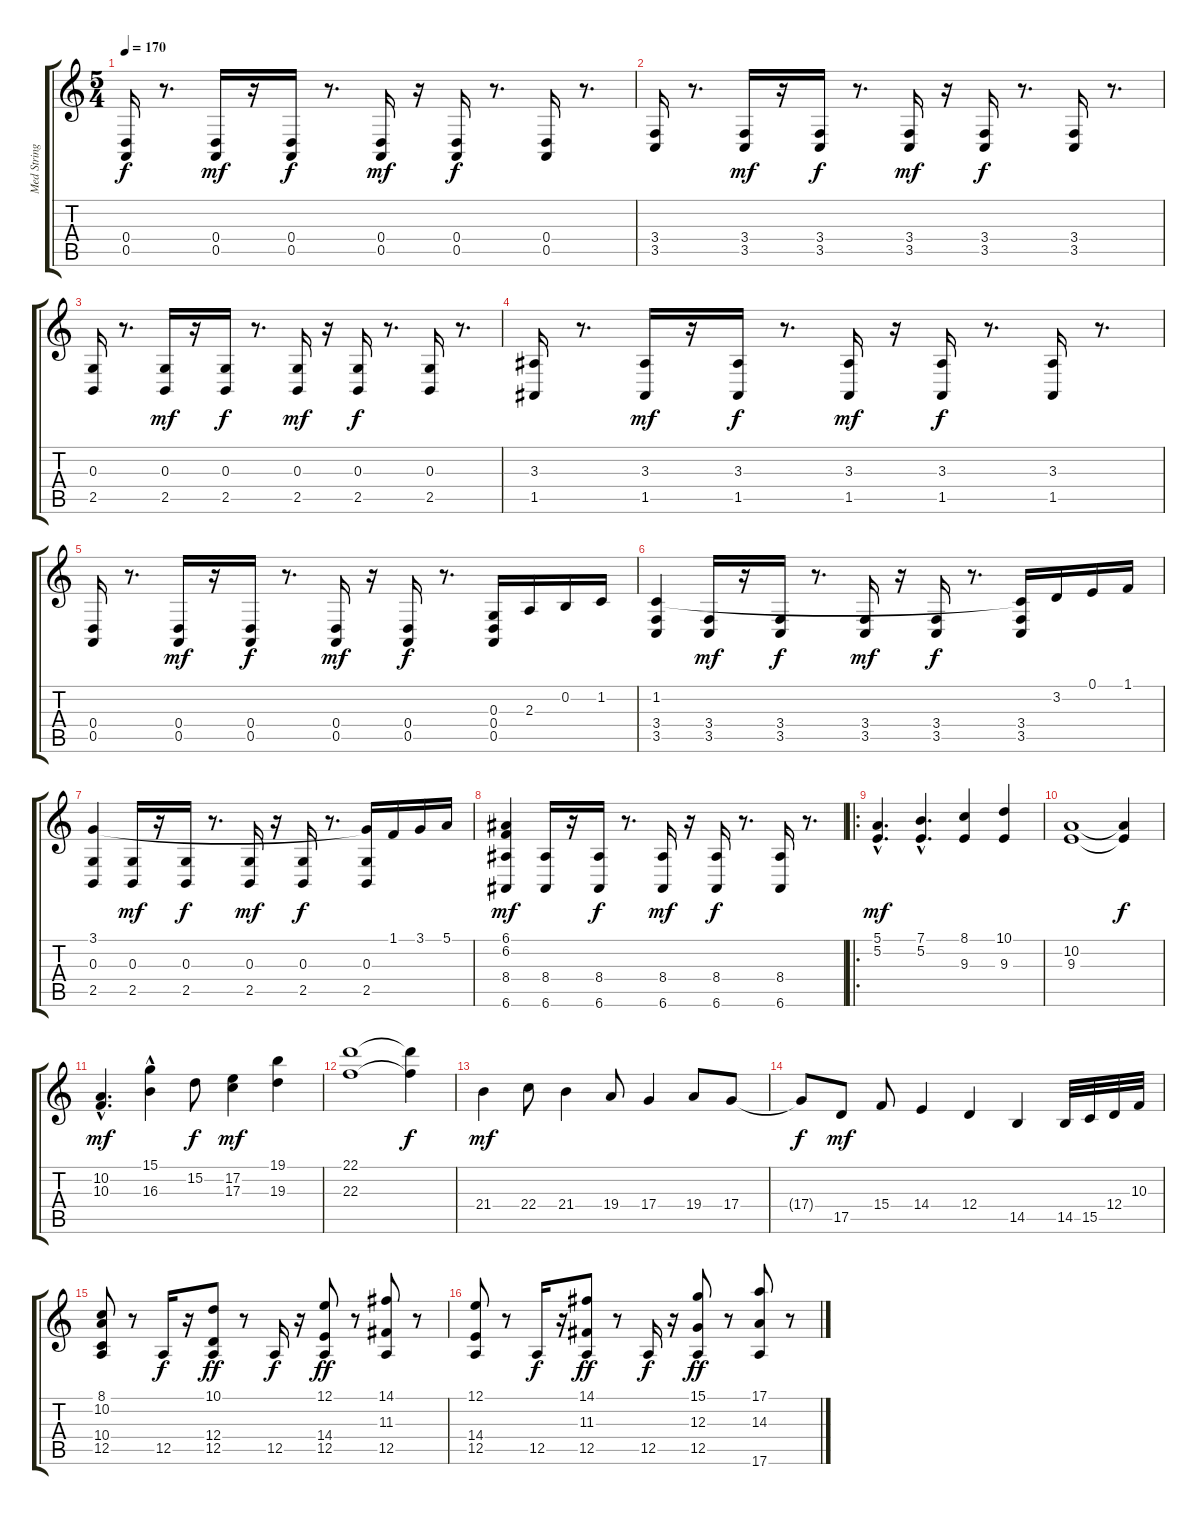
\track ("Med Strings" "Med String") {instrument stringensemble1}
\staff {score tabs}
\tuning (E4 B3 G3 D3 A2 E2) {hide}
\ts (5 4)
\tempo 170
\clef g2
\ks c
(0.4 0.5).16{dy f instrument stringensemble1} r.8{d} (0.4 0.5).16{dy mf} r.16 (0.4 0.5).16{dy f} r.8{d} (0.4 0.5).16{dy mf} r.16 (0.4 0.5).16{dy f} r.8{d} (0.4 0.5).16 r.8{d} |
(3.4 3.5).16 r.8{d} (3.4 3.5).16{dy mf} r.16 (3.4 3.5).16{dy f} r.8{d} (3.4 3.5).16{dy mf} r.16 (3.4 3.5).16{dy f} r.8{d} (3.4 3.5).16 r.8{d} |
(0.3 2.5).16 r.8{d} (0.3 2.5).16{dy mf} r.16 (0.3 2.5).16{dy f} r.8{d} (0.3 2.5).16{dy mf} r.16 (0.3 2.5).16{dy f} r.8{d} (0.3 2.5).16 r.8{d} |
(3.3 1.5).16 r.8{d} (3.3 1.5).16{dy mf} r.16 (3.3 1.5).16{dy f} r.8{d} (3.3 1.5).16{dy mf} r.16 (3.3 1.5).16{dy f} r.8{d} (3.3 1.5).16 r.8{d} |
(0.4 0.5).16 r.8{d} (0.4 0.5).16{dy mf} r.16 (0.4 0.5).16{dy f} r.8{d} (0.4 0.5).16{dy mf} r.16 (0.4 0.5).16{dy f} r.8{d} (0.3 0.4 0.5).16 2.3.16 0.2.16 1.2.16 |
(1.2 3.4 3.5).4 (3.4 3.5).16{dy mf} r.16 (3.4 3.5).16{dy f} r.8{d} (3.4 3.5).16{dy mf} r.16 (3.4 3.5).16{dy f} r.8{d} (1.2{t} 3.4 3.5).16 3.2.16 0.1.16 1.1.16 |
(3.1 0.3 2.5).4 (0.3 2.5).16{dy mf} r.16 (0.3 2.5).16{dy f} r.8{d} (0.3 2.5).16{dy mf} r.16 (0.3 2.5).16{dy f} r.8{d} (3.1{t} 0.3 2.5).16 1.1.16 3.1.16 5.1.16 |
(6.1 6.2 8.4 6.6).4{dy mf} (8.4 6.6).16 r.16 (8.4 6.6).16{dy f} r.8{d} (8.4 6.6).16{dy mf} r.16 (8.4 6.6).16{dy f} r.8{d} (8.4 6.6).16 r.8{d} |
\ro
(5.1{hac} 5.2{hac}).4{d dy mf} (7.1{hac} 5.2{hac}).4{d} (8.1 9.3).4 (10.1 9.3).4 |
(10.2 9.3).1 (10.2{t} 9.3{t}).4{dy f} |
(10.2 10.3{hac}).4{d dy mf} (15.1 16.3{hac}).4 15.2.8{dy f} (17.2 17.3).4{dy mf} (19.1 19.3).4 |
(22.1 22.3).1 (22.1{t} 22.3{t}).4{dy f} |
21.4.4{dy mf} 22.4.8 21.4.4 19.4.8 17.4.4 19.4.8 17.4.8 |
17.4{t}.8{dy f} 17.5.8{dy mf} 15.4.8 14.4.4 12.4.4 14.5.4 14.5.32 15.5.32 12.4.32 10.3.32 |
(8.1 10.2 10.4 12.5).8 r.8 12.5.16{dy f} r.16 (10.1 12.4 12.5).8{dy ff} r.8 12.5.16{dy f} r.16 (12.1 14.4 12.5).8{dy ff} r.8 (14.1 11.3 12.5).8 r.8 |
(12.1 14.4 12.5).8 r.8 12.5.16{dy f} r.16 (14.1 11.3 12.5).8{dy ff} r.8 12.5.16{dy f} r.16 (15.1 12.3 12.5).8{dy ff} r.8 (17.1 14.3 17.6).8 r.8
